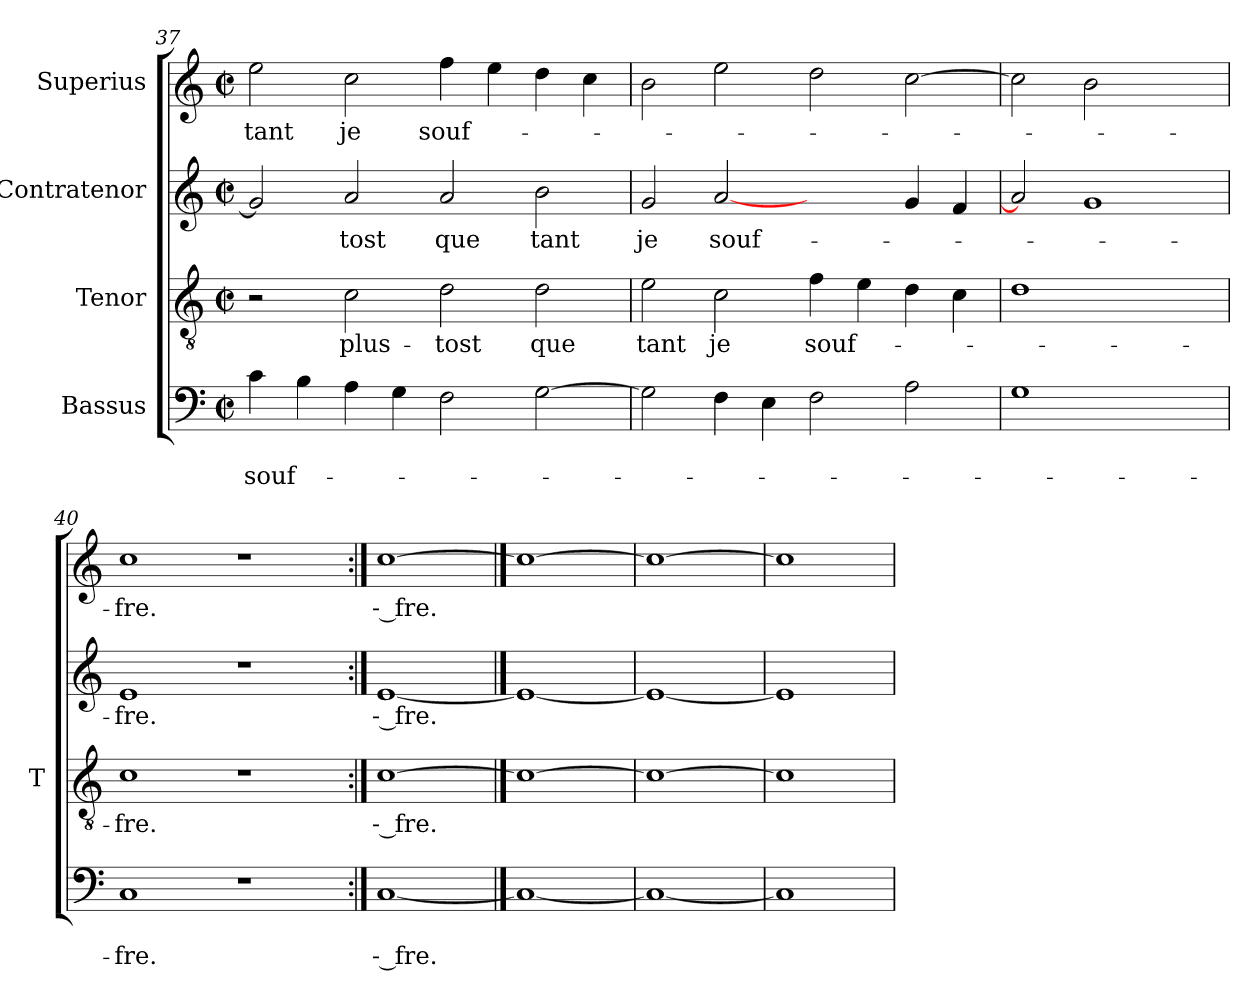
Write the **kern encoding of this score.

**kern	**text	**text	**kern	**text	**kern	**text	**kern	**text
*part4	*part4	*part4	*part3	*part3	*part2	*part2	*part1	*part1
*staff4	*staff4	*staff4	*staff3	*staff3	*staff2	*staff2	*staff1	*staff1
*I"Bassus	*	*	*I"Tenor	*	*I"Contratenor	*	*I"Superius	*
*	*	*	*I'T	*	*	*	*	*
*clefF4	*	*	*clefGv2	*	*clefG2	*	*clefG2	*
*k[]	*	*	*k[]	*	*k[]	*	*k[]	*
*C:	*	*	*C:	*	*C:	*	*C:	*
*M2/2	*	*	*M2/2	*	*M2/2	*	*M2/2	*
*met(c|)	*	*	*met(c|)	*	*met(c|)	*	*met(c|)	*
=37	=37	=37	=37	=37	=37	=37	=37	=37
4c	.	souf-	2r	.	2g]	.	2ee	-tant
4B	.	.	.	.	.	.	.	.
4A	.	.	2c	plus-	2a	-tost	2cc	-je
4G	.	.	.	.	.	.	.	.
2F	.	.	2d	-tost	2a	-que	4ff	souf-
.	.	.	.	.	.	.	4ee	.
[2G	.	.	2d	-que	2b	-tant	4dd	.
.	.	.	.	.	.	.	4cc	.
=38	=38	=38	=38	=38	=38	=38	=38	=38
2G]	.	.	2e	-tant	2g	-je	2b	.
4F	.	.	2c	-je	[2a	souf-	2ee	.
4E	.	.	.	.	.	.	.	.
2F	.	.	4f	souf-	2ryy	.	2dd	.
.	.	.	4e	.	.	.	.	.
2A	.	.	4d	.	4g	.	[2cc	.
.	.	.	4c	.	4f	.	.	.
!!LO:LB:g=z
=39	=39	=39	=39	=39	=39	=39	=39	=39
1G	.	.	1d	.	2a]	.	2cc]	.
.	.	.	.	.	1g	.	2b	.
2ryy	.	.	2ryy	.	.	.	2ryy	.
=40	=40	=40	=40	=40	=40	=40	=40	=40
1C	.	-fre.	1c	-fre.	1e	-fre.	1cc	-fre.
1r	.	.	1r	.	1r	.	1r	.
=41:|!	=41:|!	=41:|!	=41:|!	=41:|!	=41:|!	=41:|!	=41:|!	=41:|!
[1C	.	-- fre.	[1c	-- fre.	[1e	-- fre.	[1cc	-- fre.
==42	==42	==42	==42	==42	==42	==42	==42	==42
1C_	.	.	1c_	.	1e_	.	1cc_	.
=43	=43	=43	=43	=43	=43	=43	=43	=43
1C_	.	.	1c_	.	1e_	.	1cc_	.
=44	=44	=44	=44	=44	=44	=44	=44	=44
1C]	.	.	1c]	.	1e]	.	1cc]	.
=	=	=	=	=	=	=	=	=
*-	*-	*-	*-	*-	*-	*-	*-	*-
